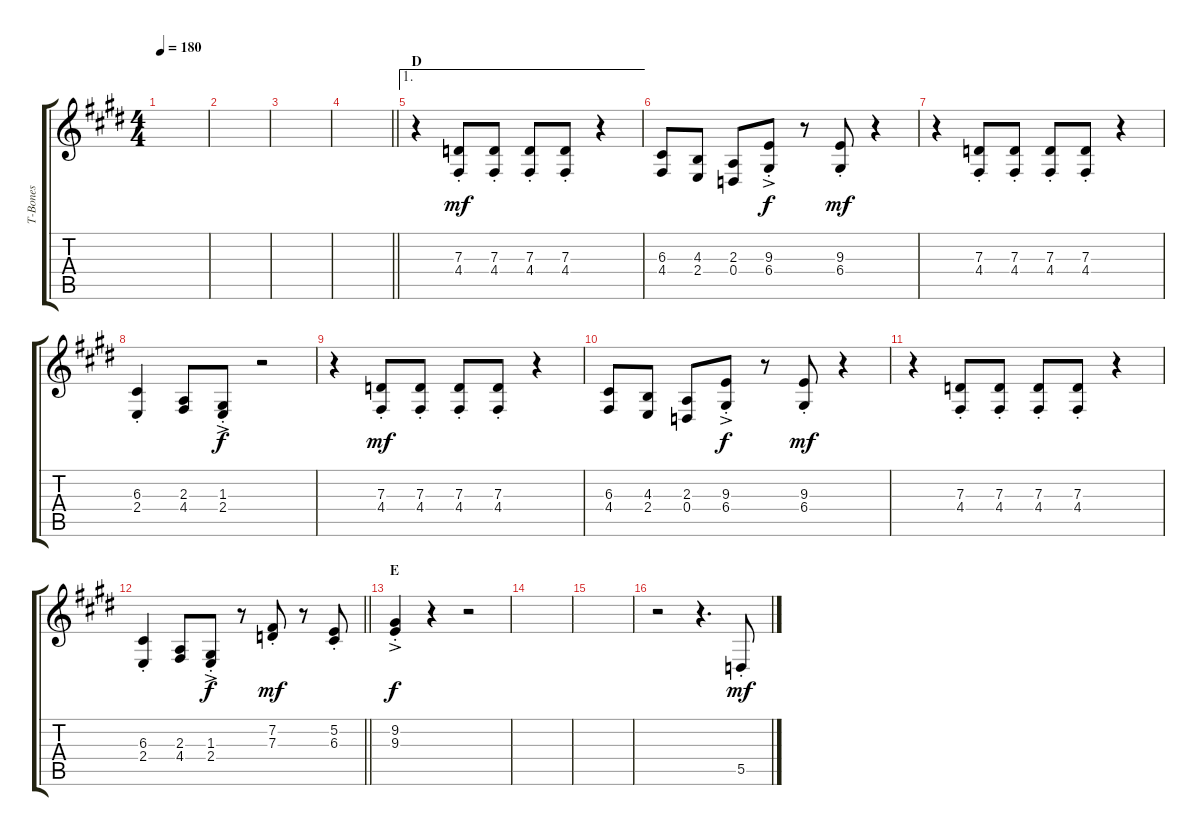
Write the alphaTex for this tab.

\track ("T-Bones" "T-Bones") {instrument frenchhorn bank 255}
\staff {score tabs}
\tuning (E4 B3 G3 D3 A2 E2) {hide}
\ts (4 4)
\tempo 180
\clef g2
\ks e
|
|
|
\barLineRight lightlight
|
\ae 1
\section ("" "D")
r.4 (7.3{st} 4.4{st}).8{dy mf} (7.3{st} 4.4{st}).8 (7.3{st} 4.4{st}).8 (7.3{st} 4.4{st}).8 r.4 |
(6.3 4.4).8 (4.3 2.4).8 (2.3 0.4).8 (9.3{ac st} 6.4{ac st}).8{dy f} r.8 (9.3{st} 6.4{st}).8{dy mf} r.4 |
r.4 (7.3{st} 4.4{st}).8 (7.3{st} 4.4{st}).8 (7.3{st} 4.4{st}).8 (7.3{st} 4.4{st}).8 r.4 |
(6.3{st} 2.4{st}).4 (2.3 4.4).8 (1.3{ac st} 2.4{ac st}).8{dy f} r.2 |
r.4 (7.3{st} 4.4{st}).8{dy mf} (7.3{st} 4.4{st}).8 (7.3{st} 4.4{st}).8 (7.3{st} 4.4{st}).8 r.4 |
(6.3 4.4).8 (4.3 2.4).8 (2.3 0.4).8 (9.3{ac st} 6.4{ac st}).8{dy f} r.8 (9.3{st} 6.4{st}).8{dy mf} r.4 |
r.4 (7.3{st} 4.4{st}).8 (7.3{st} 4.4{st}).8 (7.3{st} 4.4{st}).8 (7.3{st} 4.4{st}).8 r.4 |
\barLineRight lightlight
(6.3{st} 2.4{st}).4 (2.3 4.4).8 (1.3{ac st} 2.4{ac st}).8{dy f} r.8 (7.2{st} 7.3{st}).8{dy mf} r.8 (5.2{st} 6.3{st}).8 |
\section ("" "E")
(9.2{ac st} 9.3{ac st}).4{dy f} r.4 r.2 |
|
|
r.2 r.4{d} 5.5{st}.8{dy mf}
